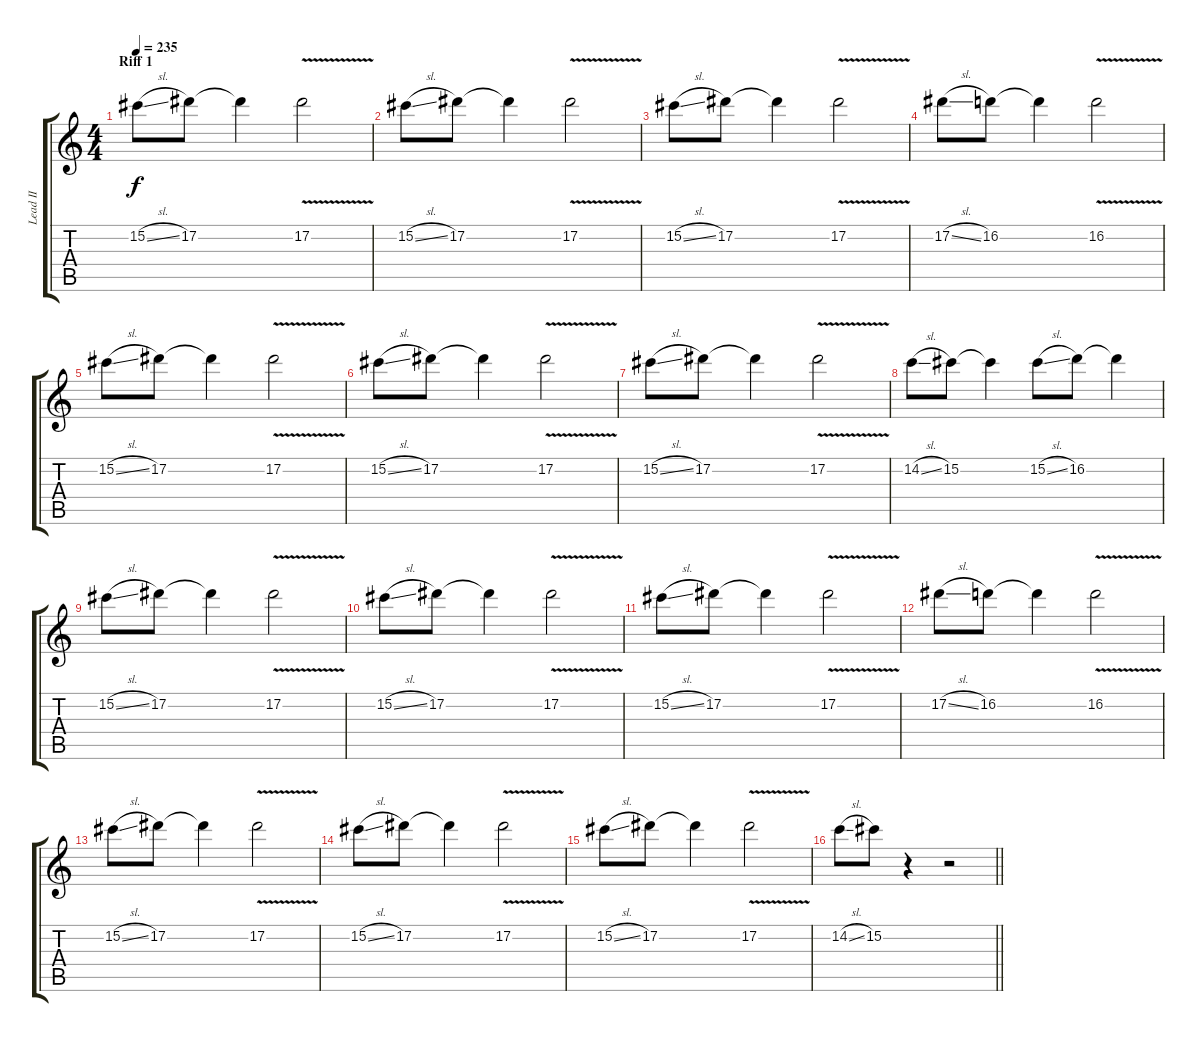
\track ("Lead II" "Lead II") {instrument overdrivenguitar}
\staff {score tabs}
\tuning (Eb4 Bb3 Gb3 Db3 Ab2 Eb2) {hide}
\ts (4 4)
\section ("" "Riff 1")
\tempo 235
\clef g2
\ks aminor
15.2{sl}.8{dy f} 17.2.8 17.2{t}.4 17.2{v}.2 |
15.2{sl}.8 17.2.8 17.2{t}.4 17.2{v}.2 |
15.2{sl}.8 17.2.8 17.2{t}.4 17.2{v}.2 |
17.2{sl}.8 16.2.8 16.2{t}.4 16.2{v}.2 |
15.2{sl}.8 17.2.8 17.2{t}.4 17.2{v}.2 |
15.2{sl}.8 17.2.8 17.2{t}.4 17.2{v}.2 |
15.2{sl}.8 17.2.8 17.2{t}.4 17.2{v}.2 |
14.2{sl}.8 15.2.8 15.2{t}.4 15.2{sl}.8 16.2.8 16.2{t}.4 |
15.2{sl}.8 17.2.8 17.2{t}.4 17.2{v}.2 |
15.2{sl}.8 17.2.8 17.2{t}.4 17.2{v}.2 |
15.2{sl}.8 17.2.8 17.2{t}.4 17.2{v}.2 |
17.2{sl}.8 16.2.8 16.2{t}.4 16.2{v}.2 |
15.2{sl}.8 17.2.8 17.2{t}.4 17.2{v}.2 |
15.2{sl}.8 17.2.8 17.2{t}.4 17.2{v}.2 |
15.2{sl}.8 17.2.8 17.2{t}.4 17.2{v}.2 |
\barLineRight lightlight
14.2{sl}.8 15.2.8 r.4 r.2
